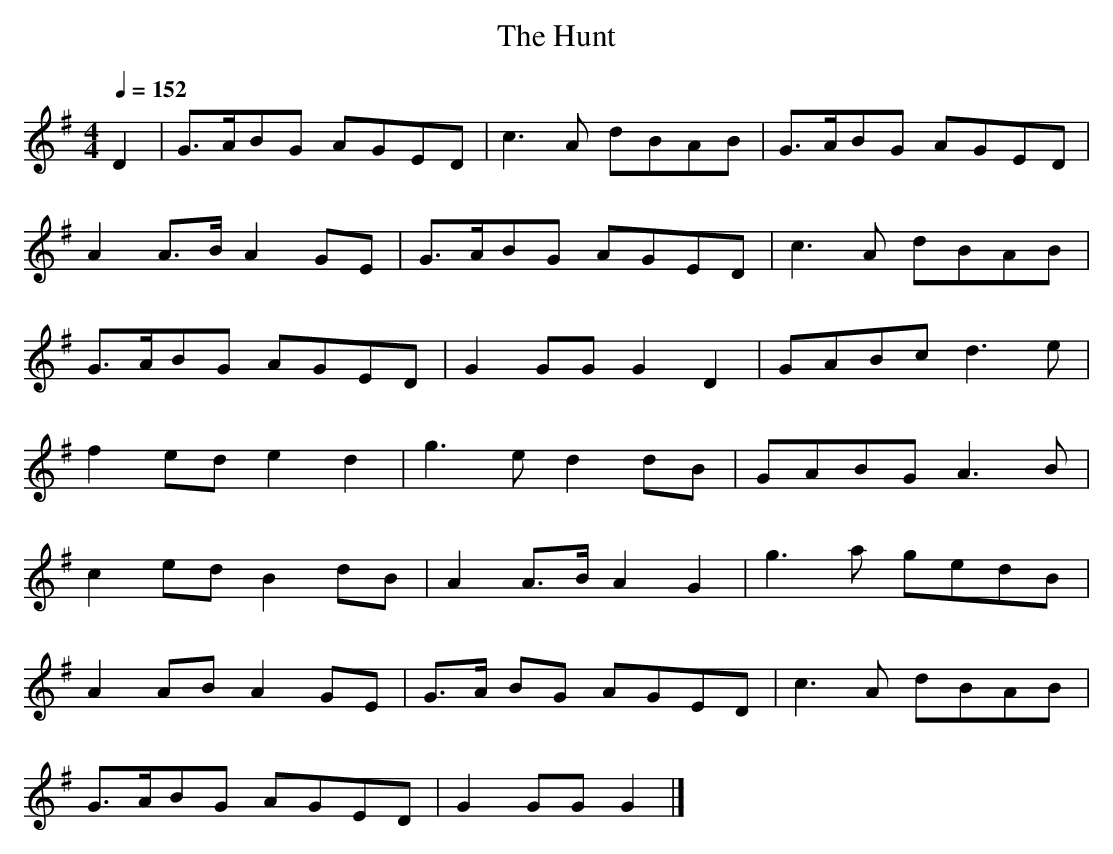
X:1
T: The Hunt
M: 4/4
L: 1/8
Q: 1/4=152
K: G % 1 sharps
V: 1
D2 | G>ABG AGED | c3A dBAB | G>ABG AGED |
A2 A>B A2 GE | G>ABG AGED | c3A dBAB |
G>ABG AGED | G2GG G2 D2 | GABc d3e |
f2 ed e2 d2 | g3e d2 dB | GABG A3B |
c2 ed B2 dB | A2 A>B A2 G2 | g3a gedB |
A2 AB A2 GE | G>A BG AGED | c3A dBAB |
G>ABG AGED | G2 GG G2 |]
